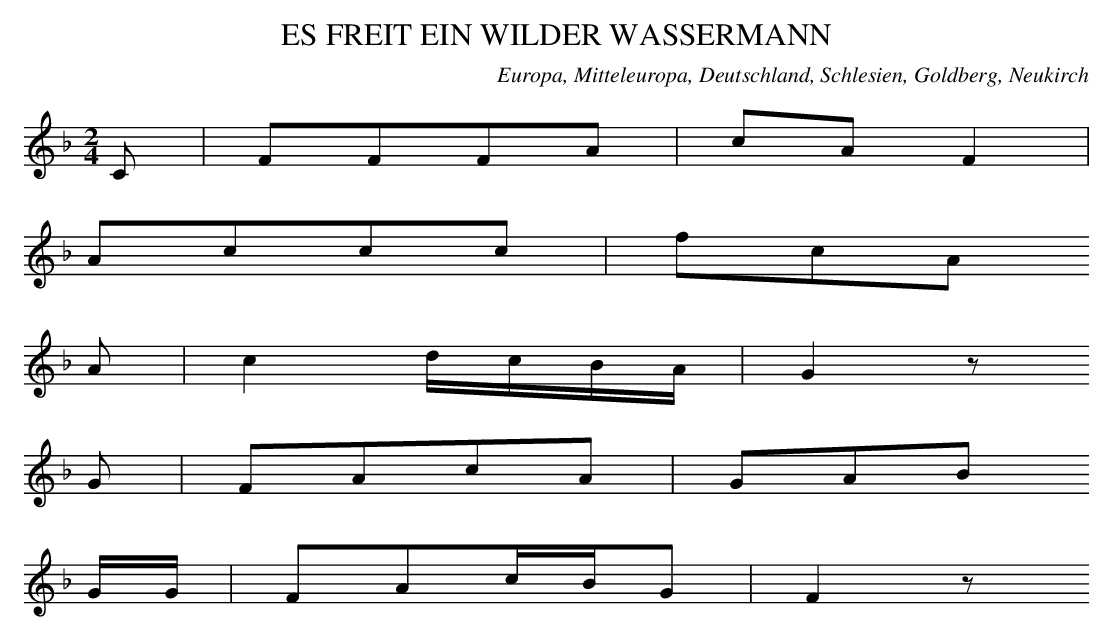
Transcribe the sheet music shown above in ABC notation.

X:1
T: ES FREIT EIN WILDER WASSERMANN
O: Europa, Mitteleuropa, Deutschland, Schlesien, Goldberg, Neukirch
M: 2/4
L: 1/16
K: F
C2 | F2F2F2A2 | c2A2F4 |
A2c2c2c2 | f2c2A2
A2 | c4dcBA | G4z2
G2 | F2A2c2A2 | G2A2B2
GG | F2A2cBG2 | F4z2
